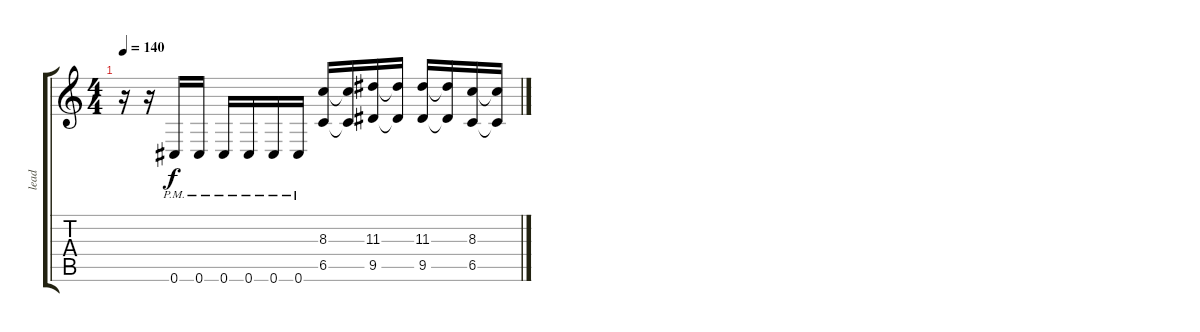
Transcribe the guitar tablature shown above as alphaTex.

\track ("lead" "lead") {instrument distortionguitar}
\staff {score tabs}
\tuning (Db4 Ab3 E3 B2 Gb2 Db2) {hide}
\ts (4 4)
\tempo 140
\clef g2
\ks c
r.16{dy f} r.16 0.6{pm}.16 0.6{pm}.16 0.6{pm}.16 0.6{pm}.16 0.6{pm}.16 0.6{pm}.16 (8.3 6.5).16 (8.3{t} 6.5{t}).16 (11.3 9.5).16 (11.3{t} 9.5{t}).16 (11.3 9.5).16 (11.3{t} 9.5{t}).16 (8.3 6.5).16 (8.3{t} 6.5{t}).16
